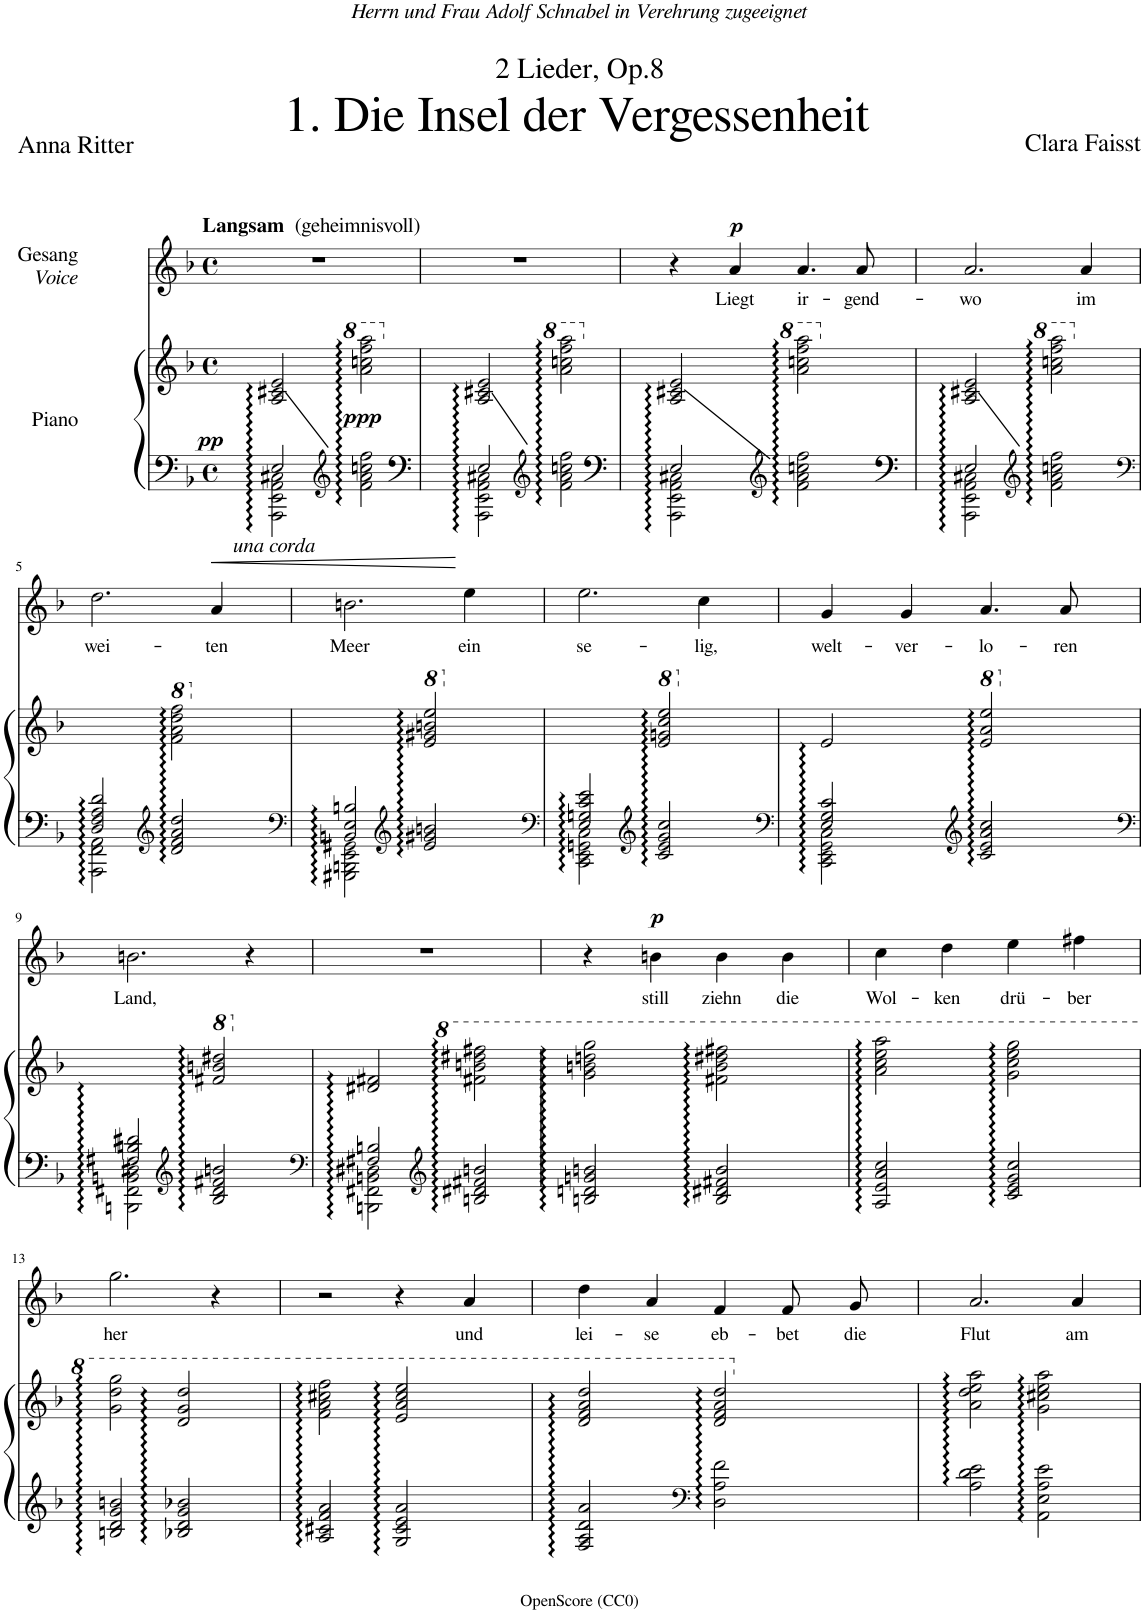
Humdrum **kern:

**kern	**kern	**dynam	**kern	**text	**dynam
*part2	*part2	*part2	*part1	*part1	*part1
*staff3	*staff2	*staff2/3	*staff1	*staff1	*staff1
*I"Piano	*	*	*I"Gesang Voice	*	*
*I'Pno	*	*	*	*	*
*clefF4	*clefG2	*	*clefG2	*	*
*k[b-]	*k[b-]	*	*k[b-]	*	*
*M4/4	*M4/4	*	*M4/4	*	*
*met(c)	*met(c)	*	*met(c)	*	*
=1	=1	=1	=1	=1	=1
*^	*	*	*	*	*
!	!	!	!	!LO:TX:a:B:t=Langsam	!	!
!	!	!	!	!LO:TX:a:t=(geheimnisvoll)	!	!
!LO:TX:b:i:t=una corda	!	!	!	!	!	!
!	!	!	!LO:DY:b	!	!	!
2E/	2AAA\ 2EE\ 2AA\ 2C#X\	2A/ 2c#X/ 2e/	pp	1r	.	.
*clefG2	*	*	*	*	*	*
*	*	*8va	*	*	*	*
!	!	!	!LO:DY:b	!	!	!
2f\ 2a\ 2ccn\ 2ff\	2ryy	2aa\ 2cccn\ 2fff\ 2aaa\	ppp	.	.	.
=2	=2	=2	=2	=2	=2	=2
*	*	*X8va	*	*	*	*
2E/	2AAA\ 2EE\ 2AA\ 2C#X\	2A/ 2c#X/ 2e/	.	1r	.	.
*clefG2	*	*	*	*	*	*
*	*	*8va	*	*	*	*
2f\ 2a\ 2ccn\ 2ff\	2ryy	2aa\ 2cccn\ 2fff\ 2aaa\	.	.	.	.
=3	=3	=3	=3	=3	=3	=3
*	*	*X8va	*	*	*	*
2E/	2AAA\ 2EE\ 2AA\ 2C#X\	2A/ 2c#X/ 2e/	.	4r	.	.
!	!	!	!	!	!LO:LY:b	!LO:DY:a
.	.	.	.	4a/	Liegt	p
*clefG2	*	*	*	*	*	*
*	*	*8va	*	*	*	*
!	!	!	!	!	!LO:LY:b	!
2f\ 2a\ 2ccn\ 2ff\	2ryy	2aa\ 2cccn\ 2fff\ 2aaa\	.	4.a/	ir-	.
!	!	!	!	!	!LO:LY:b	!
.	.	.	.	8a/	-gend-	.
=4	=4	=4	=4	=4	=4	=4
*	*	*X8va	*	*	*	*
!	!	!	!	!	!LO:LY:b	!
2E/	2AAA\ 2EE\ 2AA\ 2C#X\	2A/ 2c#X/ 2e/	.	2.a/	-wo	.
*clefG2	*	*	*	*	*	*
*	*	*8va	*	*	*	*
2f\ 2a\ 2ccn\ 2ff\	2ryy	2aa\ 2cccn\ 2fff\ 2aaa\	.	.	.	.
!	!	!	!	!	!LO:LY:b	!
.	.	.	.	4a/	im	.
!!LO:LB:g=z
=5	=5	=5	=5	=5	=5	=5
*clefF4	*	*	*	*	*	*
*	*	*X8va	*	*	*	*
!	!	!	!	!	!LO:LY:b	!
2D/ 2F/ 2A/ 2d/	2AAA\ 2FF\ 2AA\	2ryy	.	2.dd\	wei-	.
*clefG2	*	*	*	*	*	*
*	*	*8va	*	*	*	*
2ryy	2d/ 2f/ 2a/ 2dd/	2ff\ 2aa\ 2ddd\ 2fff\	.	.	.	.
!	!	!	!	!	!LO:LY:b	!LO:HP:b
.	.	.	.	4a/	-ten	<
=6	=6	=6	=6	=6	=6	=6
*clefF4	*	*	*	*	*	*
*	*	*X8va	*	*	*	*
!	!	!	!	!	!LO:LY:b	!
2BBn/ 2E/ 2Bn/	2GGG#X\ 2BBBn\ 2EE\ 2GG#X\	2ryy	.	2.bn\	Meer	.
*clefG2	*	*	*	*	*	*
*	*	*8va	*	*	*	*
2ryy	2e/ 2g#X/ 2bn/	2ee/ 2gg#X/ 2bbn/ 2eee/	.	.	.	.
!	!	!	!	!	!LO:LY:b	!
.	.	.	.	4ee\	ein	[
=7	=7	=7	=7	=7	=7	=7
*clefF4	*	*	*	*	*	*
*	*	*X8va	*	*	*	*
!	!	!	!	!	!LO:LY:b	!
2E/ 2Gn/ 2c/ 2e/	2CC\ 2EE\ 2GGn\ 2C\	2ryy	.	2.ee\	se-	.
*clefG2	*	*	*	*	*	*
*	*	*8va	*	*	*	*
2ryy	2c/ 2e/ 2g/ 2cc/	2ee/ 2ggn/ 2ccc/ 2eee/	.	.	.	.
!	!	!	!	!	!LO:LY:b	!
.	.	.	.	4cc\	lig,	.
=8	=8	=8	=8	=8	=8	=8
*clefF4	*	*	*	*	*	*
*	*	*X8va	*	*	*	*
!	!	!	!	!	!LO:LY:b	!
2E/ 2G/ 2c/	2CC\ 2EE\ 2GG\ 2C\	2e/	.	4g/	welt-	.
!	!	!	!	!	!LO:LY:b	!
.	.	.	.	4g/	-ver-	.
*clefG2	*	*	*	*	*	*
*	*	*8va	*	*	*	*
!	!	!	!	!	!LO:LY:b	!
2c/ 2e/ 2a/ 2cc/	2ryy	2ee/ 2aa/ 2eee/	.	4.a/	-lo-	.
!	!	!	!	!	!LO:LY:b	!
.	.	.	.	8a/	-ren	.
!!LO:LB:g=z
=9	=9	=9	=9	=9	=9	=9
*clefF4	*	*	*	*	*	*
*	*	*X8va	*	*	*	*
!	!	!	!	!	!LO:LY:b	!
2F#X/ 2Bn/ 2d#X/	2BBBn\ 2FF#X\ 2BBn\ 2D#X\	2ryy	.	2.bn\	Land,	.
*clefG2	*	*	*	*	*	*
*	*	*8va	*	*	*	*
2ryy	2B/ 2d#/ 2f#X/ 2bn/	2ff#X/ 2bbn/ 2ddd#X/	.	.	.	.
.	.	.	.	4r	.	.
=10	=10	=10	=10	=10	=10	=10
*clefF4	*	*	*	*	*	*
*	*	*X8va	*	*	*	*
2F#X/ 2Bn/	2BBBn\ 2FF#X\ 2BBn\ 2D#X\	2d#X/ 2f#X/	.	1r	.	.
*clefG2	*	*	*	*	*	*
*	*	*8va	*	*	*	*
2Bn/ 2d#X/ 2f#X/ 2bn/	2ryy	2ff#X\ 2bbn\ 2ddd#X\ 2fff#X\	.	.	.	.
*v	*v	*	*	*	*	*
=11	=11	=11	=11	=11	=11
2Bn/ 2dn/ 2gn/ 2bn/	2gg\ 2bbn\ 2dddn\ 2ggg\	.	4r	.	.
!	!	!	!	!LO:LY:b	!LO:DY:a
.	.	.	4bn\	still	p
!	!	!	!	!LO:LY:b	!
2B/ 2d#X/ 2f#X/ 2b/	2ff#X\ 2bb\ 2ddd#X\ 2fff#X\	.	4b\	ziehn	.
!	!	!	!	!LO:LY:b	!
.	.	.	4b\	die	.
=12	=12	=12	=12	=12	=12
!	!	!	!	!LO:LY:b	!
2A/ 2e/ 2a/ 2cc/	2aa\ 2ccc\ 2eee\ 2aaa\	.	4cc\	Wol-	.
!	!	!	!	!LO:LY:b	!
.	.	.	4dd\	-ken	.
!	!	!	!	!LO:LY:b	!
2c/ 2e/ 2g/ 2cc/	2gg\ 2ccc\ 2eee\ 2ggg\	.	4ee\	drü-	.
!	!	!	!	!LO:LY:b	!
.	.	.	4ff#X\	-ber	.
!!LO:LB:g=z
=13	=13	=13	=13	=13	=13
!	!	!	!	!LO:LY:b	!
2Bn/ 2d/ 2g/ 2bn/	2gg\ 2ddd\ 2ggg\	.	2.gg\	her	.
2B-X/ 2d/ 2g/ 2b-X/	2dd/ 2gg/ 2ddd/	.	.	.	.
.	.	.	4r	.	.
=14	=14	=14	=14	=14	=14
2A/ 2c#X/ 2f/ 2a/	2ff\ 2aa\ 2ccc#X\ 2fff\	.	2r	.	.
2G/ 2c#/ 2e/ 2a/	2ee/ 2aa/ 2ccc#/ 2eee/	.	4r	.	.
!	!	!	!	!LO:LY:b	!
.	.	.	4a/	und	.
=15	=15	=15	=15	=15	=15
!	!	!	!	!LO:LY:b	!
2F/ 2A/ 2d/ 2a/	2dd/ 2ff/ 2aa/ 2ddd/	.	4dd\	lei-	.
!	!	!	!	!LO:LY:b	!
.	.	.	4a/	-se	.
*clefF4	*	*	*	*	*
!	!	!	!	!LO:LY:b	!
2D\ 2A\ 2f\	2dd/ 2ff/ 2aa/ 2ddd/	.	4f/	eb-	.
!	!	!	!	!LO:LY:b	!
.	.	.	8f/L	-bet	.
!	!	!	!	!LO:LY:b	!
.	.	.	8g/J	die	.
=16	=16	=16	=16	=16	=16
*	*X8va	*	*	*	*
!	!	!	!	!LO:LY:b	!
2A\ 2d\ 2e\	2a\ 2dd\ 2ee\ 2aa\	.	2.a/	Flut	.
2AA\ 2E\ 2A\ 2e\	2g\ 2cc#X\ 2ee\ 2aa\	.	.	.	.
!	!	!	!	!LO:LY:b	!
.	.	.	4a/	am	.
=	=	=	=	=	=
*-	*-	*-	*-	*-	*-
